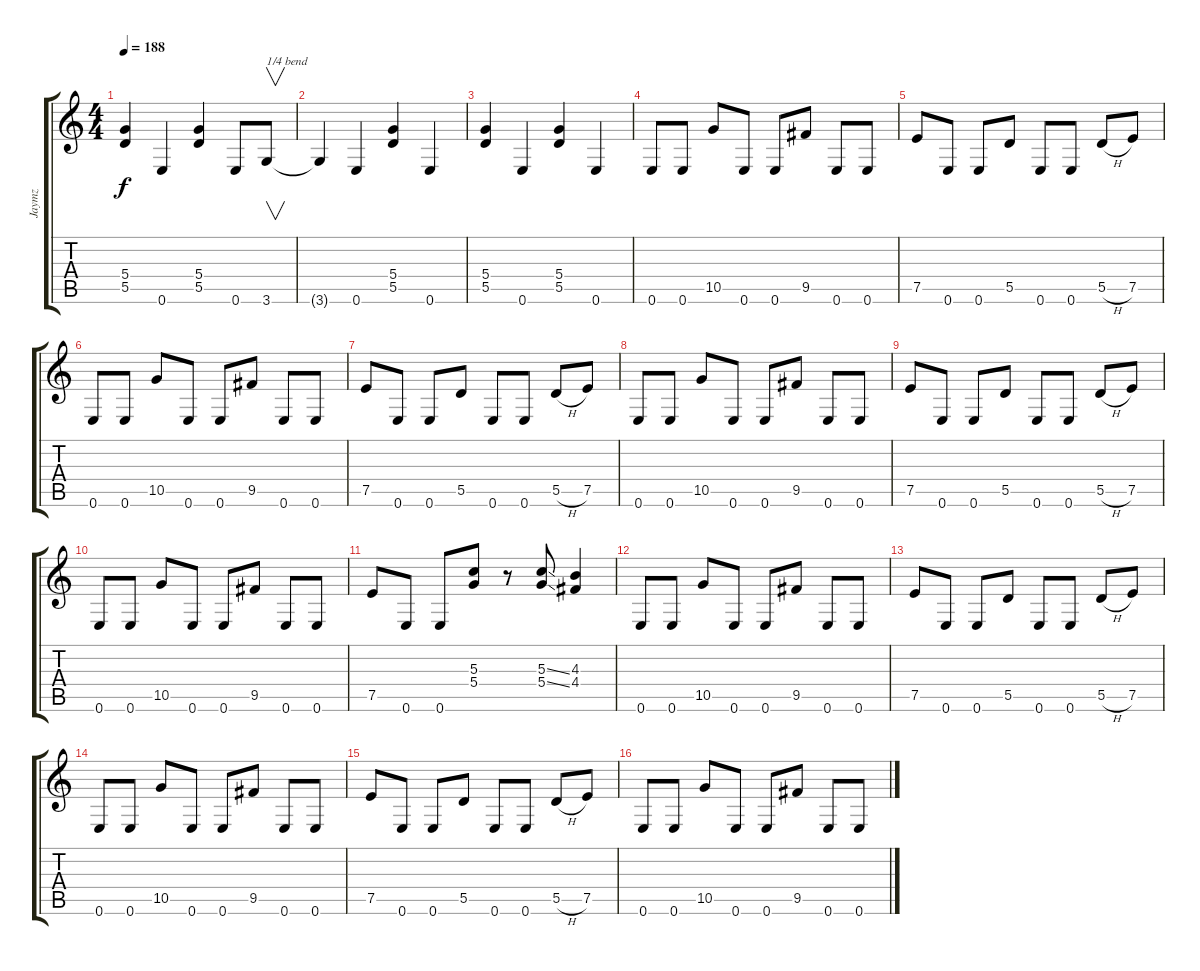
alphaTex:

\track ("Jaymz" "Jaymz") {instrument distortionguitar}
\staff {score tabs}
\tuning (E4 B3 G3 D3 A2 E2) {hide}
\ts (4 4)
\tempo 188
\clef g2
\ks c
(5.4 5.5).4{dy f} 0.6.4 (5.4 5.5).4 0.6.8 3.6.8{v txt "1/4 bend"} |
3.6{t}.4 0.6.4 (5.4 5.5).4 0.6.4 |
(5.4 5.5).4 0.6.4 (5.4 5.5).4 0.6.4 |
0.6.8 0.6.8 10.5.8 0.6.8 0.6.8 9.5.8 0.6.8 0.6.8 |
7.5.8 0.6.8 0.6.8 5.5.8 0.6.8 0.6.8 5.5{h}.8 7.5.8 |
0.6.8 0.6.8 10.5.8 0.6.8 0.6.8 9.5.8 0.6.8 0.6.8 |
7.5.8 0.6.8 0.6.8 5.5.8 0.6.8 0.6.8 5.5{h}.8 7.5.8 |
0.6.8 0.6.8 10.5.8 0.6.8 0.6.8 9.5.8 0.6.8 0.6.8 |
7.5.8 0.6.8 0.6.8 5.5.8 0.6.8 0.6.8 5.5{h}.8 7.5.8 |
0.6.8 0.6.8 10.5.8 0.6.8 0.6.8 9.5.8 0.6.8 0.6.8 |
7.5.8 0.6.8 0.6.8 (5.3 5.4).8 r.8 (5.3{ss} 5.4{ss}).8 (4.3 4.4).4 |
0.6.8 0.6.8 10.5.8 0.6.8 0.6.8 9.5.8 0.6.8 0.6.8 |
7.5.8 0.6.8 0.6.8 5.5.8 0.6.8 0.6.8 5.5{h}.8 7.5.8 |
0.6.8 0.6.8 10.5.8 0.6.8 0.6.8 9.5.8 0.6.8 0.6.8 |
7.5.8 0.6.8 0.6.8 5.5.8 0.6.8 0.6.8 5.5{h}.8 7.5.8 |
0.6.8 0.6.8 10.5.8 0.6.8 0.6.8 9.5.8 0.6.8 0.6.8
